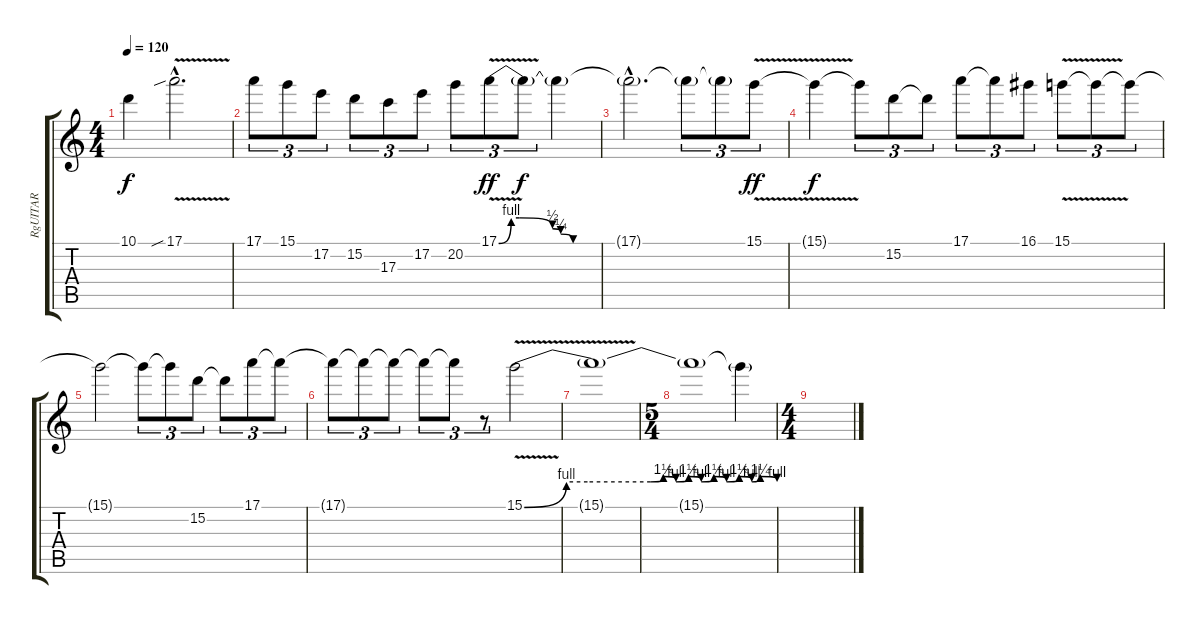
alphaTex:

\track ("RgUITAR" "RgUITAR") {instrument overdrivenguitar}
\staff {score tabs}
\tuning (E4 B3 G3 D3 A2 E2) {hide}
\ts (4 4)
\tempo 120
\clef g2
\ks c
10.1{t}.4{dy f} 17.1{v sib hac}.2{d} |
17.1.8{tu (3 2)} 15.1.8{tu (3 2)} 17.2.8{tu (3 2)} 15.2.8{tu (3 2)} 17.3.8{tu (3 2)} 17.2.8{tu (3 2)} 20.2.8{tu (3 2)} 17.1{be (custom 0 0 3 4 5 4 13 2 15 1 18 0 21 0 30 0 45 0 60 0) v}.8{tu (3 2) dy ff} 17.1{t}.8{tu (3 2) dy f} 17.1{t}.4 |
17.1{hac t}.2{d} 17.1{t}.8{tu (3 2)} 17.1{t}.8{tu (3 2)} 15.1{v}.8{tu (3 2) dy ff} |
15.1{t}.4{dy f} 15.1{t}.8{tu (3 2)} 15.2.8{tu (3 2)} 15.2{t}.8{tu (3 2)} 17.1.8{tu (3 2)} 17.1{t}.8{tu (3 2)} 16.1.8{tu (3 2)} 15.1{v}.8{tu (3 2)} 15.1{t}.8{tu (3 2)} 15.1{t}.8{tu (3 2)} |
15.1{t}.2 15.1{t}.8{tu (3 2)} 15.1{t}.8{tu (3 2)} 15.2.8{tu (3 2)} 15.2{t}.8{tu (3 2)} 17.1.8{tu (3 2)} 17.1{t}.8{tu (3 2)} |
17.1{t}.8{tu (3 2)} 17.1{t}.8{tu (3 2)} 17.1{t}.8{tu (3 2)} 17.1{t}.8{tu (3 2)} 17.1{t}.8{tu (3 2)} r.8{tu (3 2)} 15.1{be (custom 0 0 10 4 15 4 30 4 33 5 36 4 39 5 42 4 45 5 48 4 51 5 54 4 56 5 60 4) v}.2 |
15.1{t}.1 |
\ts (5 4)
15.1{t}.1 15.1{t}.4 |
\ts (4 4)
